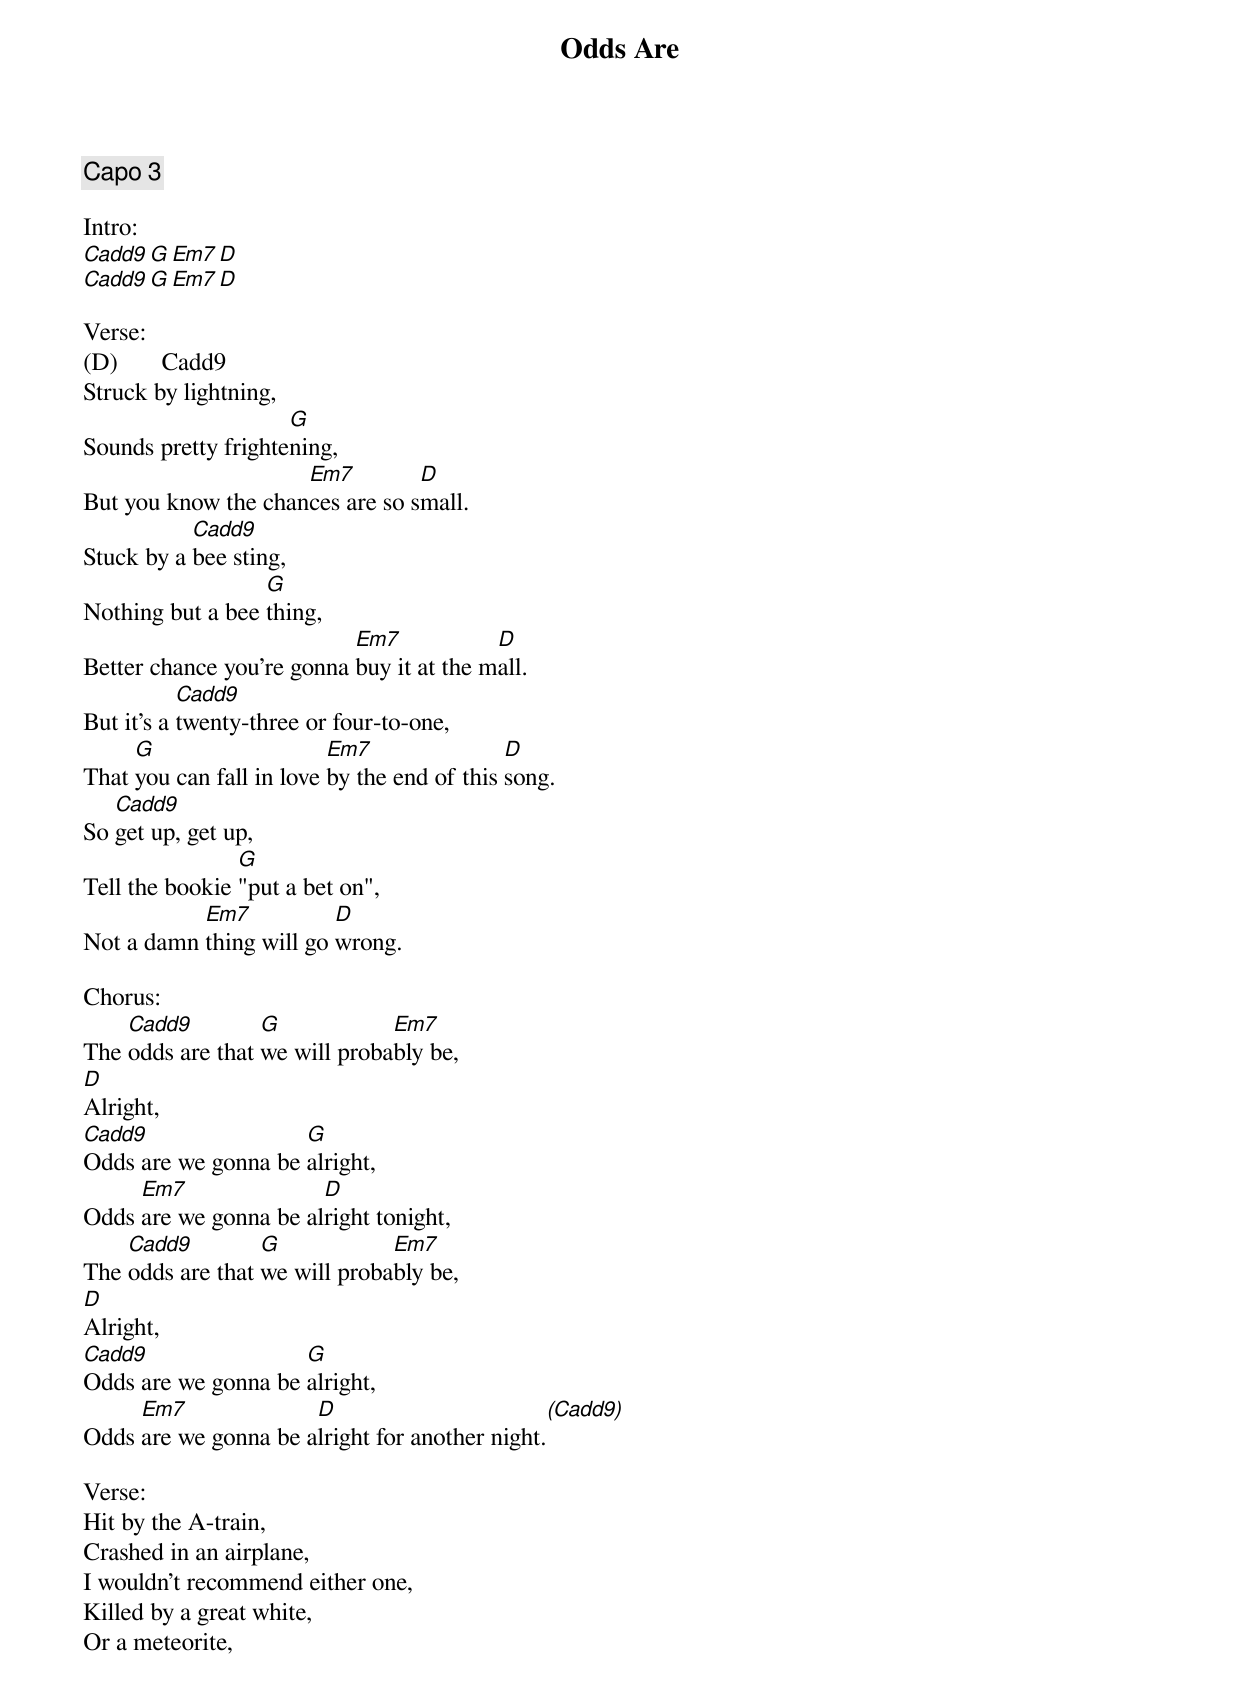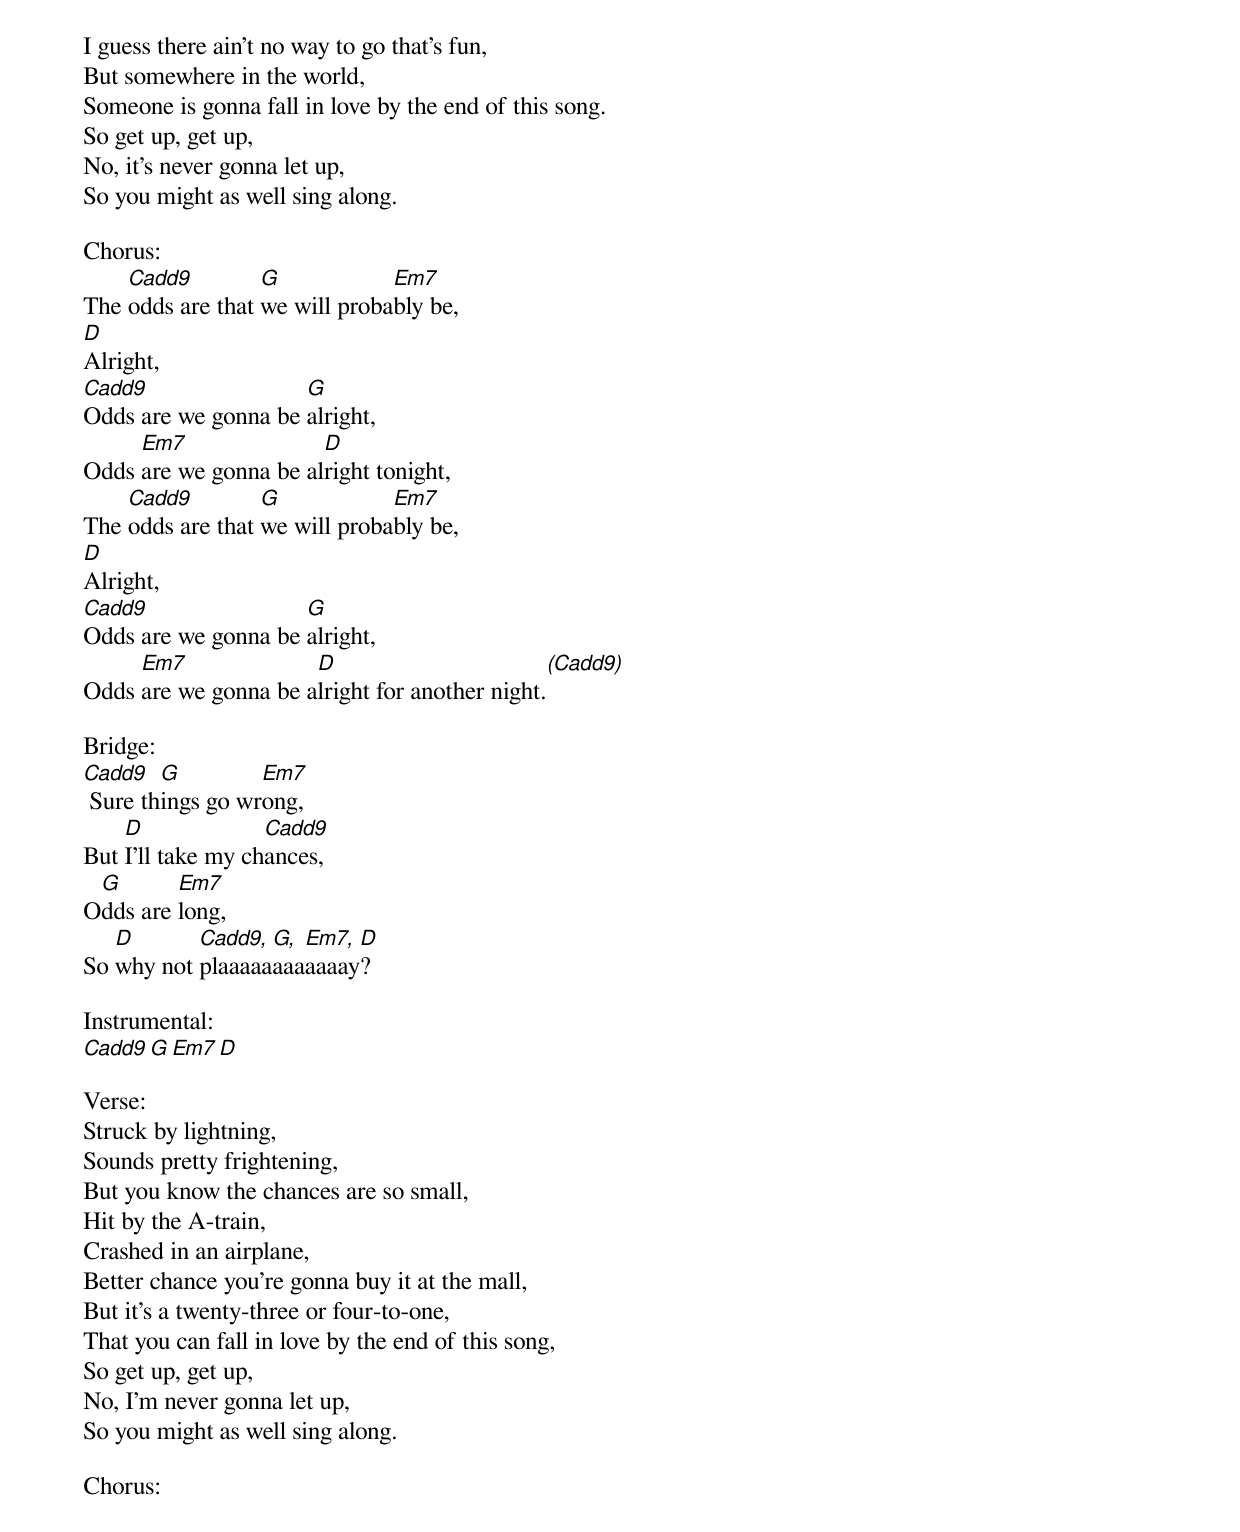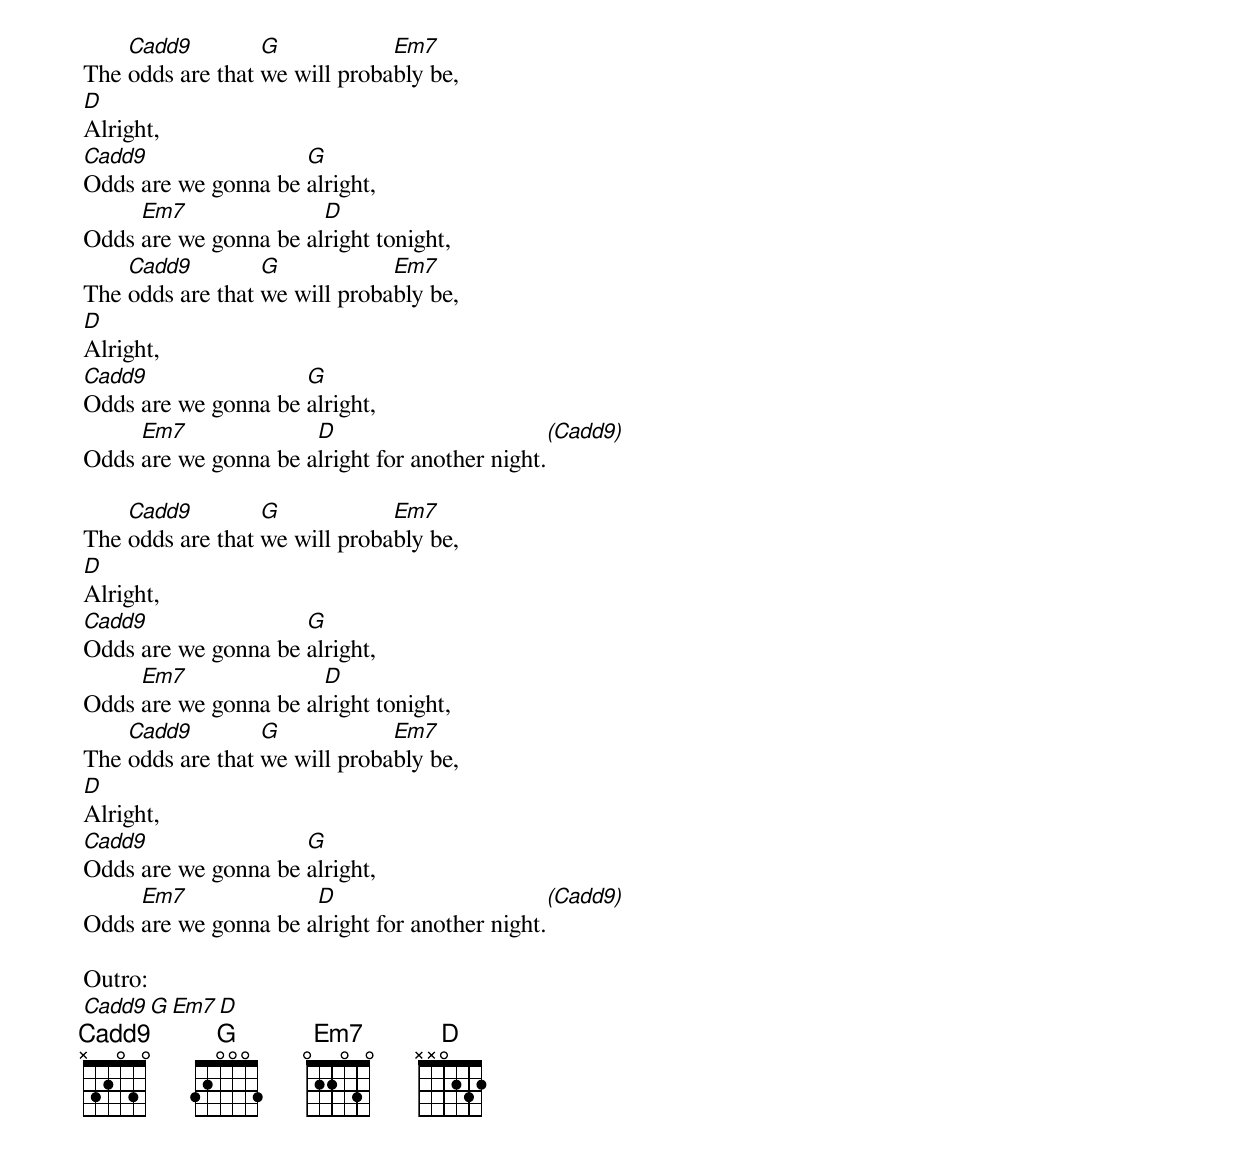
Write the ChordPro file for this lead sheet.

{title:Odds Are}
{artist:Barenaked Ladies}
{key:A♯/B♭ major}
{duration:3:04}
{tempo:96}
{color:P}

{comment: Capo 3}

Intro:
[Cadd9][G][Em7][D]
[Cadd9][G][Em7][D]

Verse:
(D)       Cadd9
Struck by lightning,
Sounds pretty frighte[G]ning,
But you know the chan[Em7]ces are so s[D]mall.
Stuck by a [Cadd9]bee sting,
Nothing but a bee [G]thing,
Better chance you're gonna [Em7]buy it at the m[D]all.
But it's a [Cadd9]twenty-three or four-to-one,
That [G]you can fall in love [Em7]by the end of this [D]song.
So [Cadd9]get up, get up,
Tell the bookie [G]"put a bet on",
Not a damn [Em7]thing will go [D]wrong.

Chorus:
The [Cadd9]odds are that [G]we will proba[Em7]bly be,
[D]Alright,
[Cadd9]Odds are we gonna be [G]alright,
Odds [Em7]are we gonna be al[D]right tonight,
The [Cadd9]odds are that [G]we will proba[Em7]bly be,
[D]Alright,
[Cadd9]Odds are we gonna be [G]alright,
Odds [Em7]are we gonna be a[D]lright for another night.[(Cadd9)]

Verse:
Hit by the A-train,
Crashed in an airplane,
I wouldn't recommend either one,
Killed by a great white,
Or a meteorite,
I guess there ain't no way to go that's fun,
But somewhere in the world,
Someone is gonna fall in love by the end of this song.
So get up, get up,
No, it's never gonna let up,
So you might as well sing along.

Chorus:
The [Cadd9]odds are that [G]we will proba[Em7]bly be,
[D]Alright,
[Cadd9]Odds are we gonna be [G]alright,
Odds [Em7]are we gonna be al[D]right tonight,
The [Cadd9]odds are that [G]we will proba[Em7]bly be,
[D]Alright,
[Cadd9]Odds are we gonna be [G]alright,
Odds [Em7]are we gonna be a[D]lright for another night.[(Cadd9)]

Bridge:
[Cadd9] Sure th[G]ings go wr[Em7]ong,
But [D]I'll take my ch[Cadd9]ances,
O[G]dds are [Em7]long,
So [D]why not [Cadd9,]plaaaaa[G,]aaa[Em7,]aaaay[D]?

Instrumental:
[Cadd9][G][Em7][D]

Verse:
Struck by lightning,
Sounds pretty frightening,
But you know the chances are so small,
Hit by the A-train,
Crashed in an airplane,
Better chance you're gonna buy it at the mall,
But it's a twenty-three or four-to-one,
That you can fall in love by the end of this song,
So get up, get up,
No, I'm never gonna let up,
So you might as well sing along.

Chorus:
The [Cadd9]odds are that [G]we will proba[Em7]bly be,
[D]Alright,
[Cadd9]Odds are we gonna be [G]alright,
Odds [Em7]are we gonna be al[D]right tonight,
The [Cadd9]odds are that [G]we will proba[Em7]bly be,
[D]Alright,
[Cadd9]Odds are we gonna be [G]alright,
Odds [Em7]are we gonna be a[D]lright for another night.[(Cadd9)]

The [Cadd9]odds are that [G]we will proba[Em7]bly be,
[D]Alright,
[Cadd9]Odds are we gonna be [G]alright,
Odds [Em7]are we gonna be al[D]right tonight,
The [Cadd9]odds are that [G]we will proba[Em7]bly be,
[D]Alright,
[Cadd9]Odds are we gonna be [G]alright,
Odds [Em7]are we gonna be a[D]lright for another night.[(Cadd9)]

Outro:
[Cadd9][G][Em7][D]
